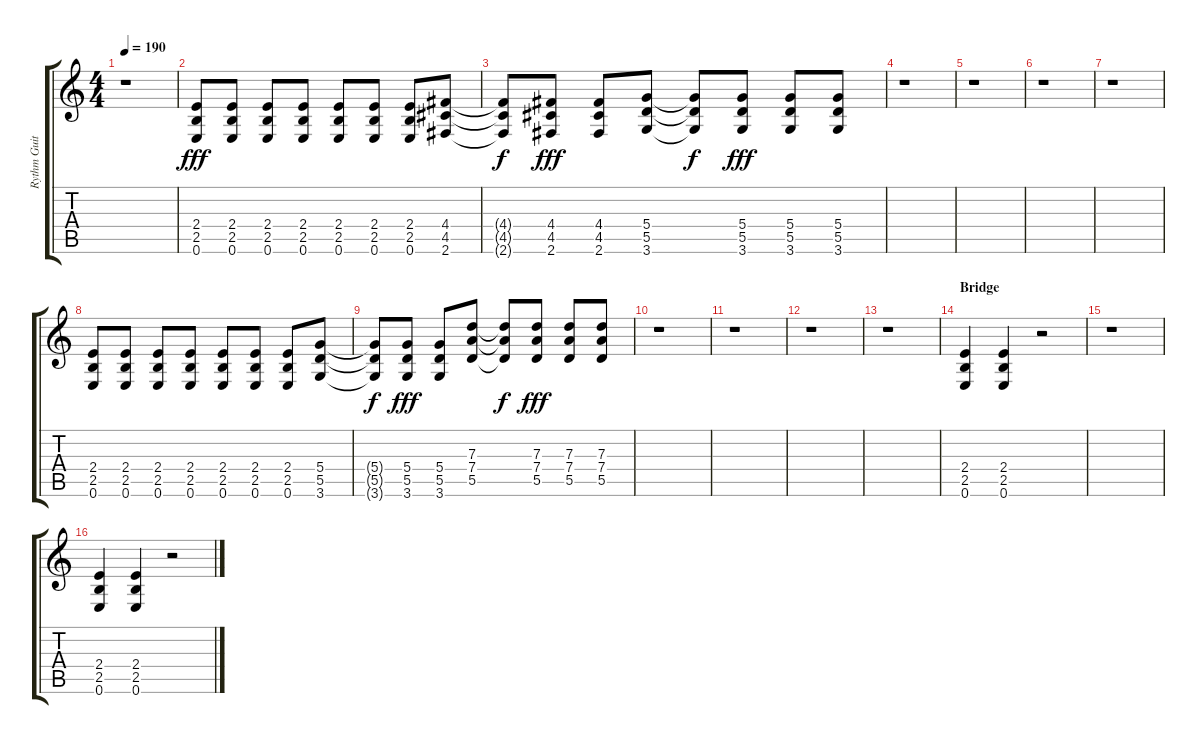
\track ("Rythm Guitar" "Rythm Guit") {instrument overdrivenguitar}
\staff {score tabs}
\tuning (E4 B3 G3 D3 A2 E2) {hide}
\ts (4 4)
\tempo 190
\clef g2
\ks c
r.1{dy fff} |
(2.4 2.5 0.6).8 (2.4 2.5 0.6).8 (2.4 2.5 0.6).8 (2.4 2.5 0.6).8 (2.4 2.5 0.6).8 (2.4 2.5 0.6).8 (2.4 2.5 0.6).8 (4.4 4.5 2.6).8 |
(4.4{t} 4.5{t} 2.6{t}).8{dy f} (4.4 4.5 2.6).8{dy fff} (4.4 4.5 2.6).8 (5.4 5.5 3.6).8 (5.4{t} 5.5{t} 3.6{t}).8{dy f} (5.4 5.5 3.6).8{dy fff} (5.4 5.5 3.6).8 (5.4 5.5 3.6).8 |
r.1 |
r.1 |
r.1 |
r.1 |
(2.4 2.5 0.6).8 (2.4 2.5 0.6).8 (2.4 2.5 0.6).8 (2.4 2.5 0.6).8 (2.4 2.5 0.6).8 (2.4 2.5 0.6).8 (2.4 2.5 0.6).8 (5.4 5.5 3.6).8 |
(5.4{t} 5.5{t} 3.6{t}).8{dy f} (5.4 5.5 3.6).8{dy fff} (5.4 5.5 3.6).8 (7.3 7.4 5.5).8 (7.3{t} 7.4{t} 5.5{t}).8{dy f} (7.3 7.4 5.5).8{dy fff} (7.3 7.4 5.5).8 (7.3 7.4 5.5).8 |
r.1 |
r.1 |
r.1 |
r.1 |
\section ("" "Bridge")
(2.4 2.5 0.6).4 (2.4 2.5 0.6).4 r.2 |
r.1 |
(2.4 2.5 0.6).4 (2.4 2.5 0.6).4 r.2
